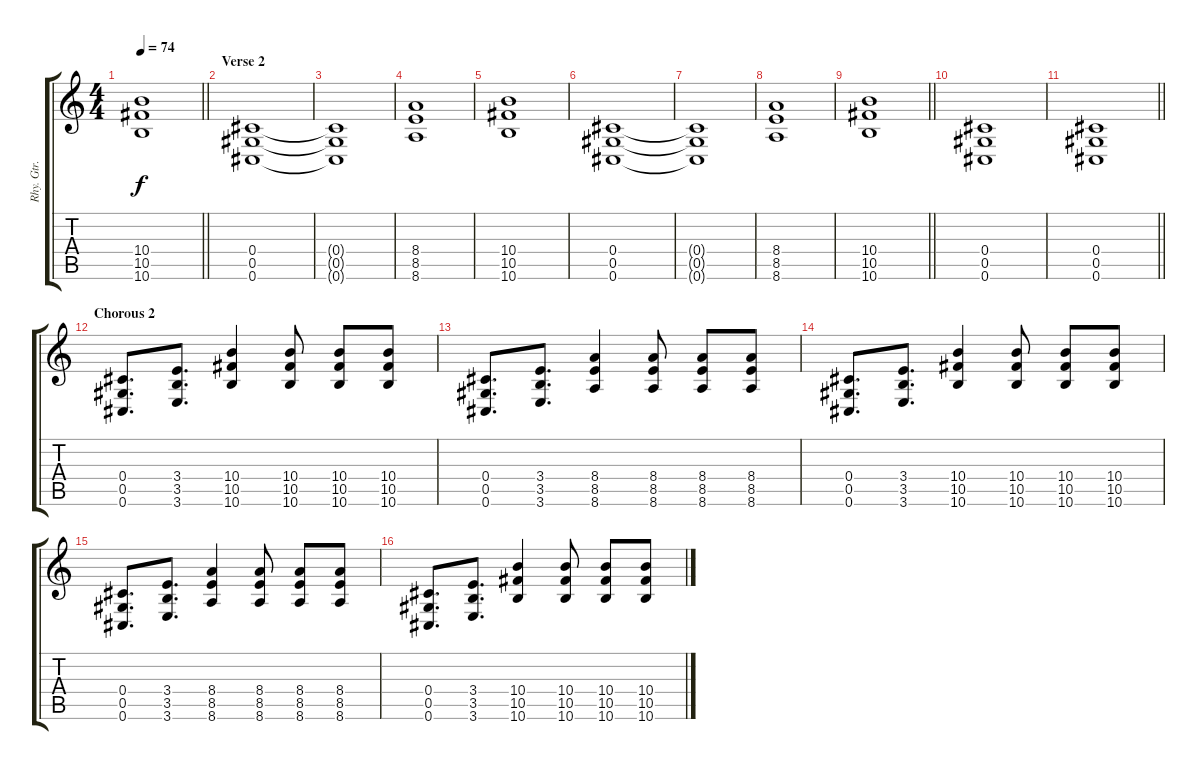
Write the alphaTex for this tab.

\track ("Rhy. Gtr. 2" "Rhy. Gtr. ") {instrument distortionguitar}
\staff {score tabs}
\tuning (Eb4 Bb3 Gb3 Db3 Ab2 Db2) {hide}
\ts (4 4)
\tempo 74
\clef g2
\barLineRight lightlight
\ks c
(10.4 10.5 10.6).1{dy f} |
\section ("" "Verse 2")
(0.4 0.5 0.6).1 |
(0.4{t} 0.5{t} 0.6{t}).1 |
(8.4 8.5 8.6).1 |
(10.4 10.5 10.6).1 |
(0.4 0.5 0.6).1 |
(0.4{t} 0.5{t} 0.6{t}).1 |
(8.4 8.5 8.6).1 |
\barLineRight lightlight
(10.4 10.5 10.6).1 |
\section ("" "")
(0.4 0.5 0.6).1 |
\barLineRight lightlight
(0.4 0.5 0.6).1 |
\section ("" "Chorous 2")
(0.4 0.5 0.6).8{d} (3.4 3.5 3.6).8{d} (10.4 10.5 10.6).4 (10.4 10.5 10.6).8 (10.4 10.5 10.6).8 (10.4 10.5 10.6).8 |
(0.4 0.5 0.6).8{d} (3.4 3.5 3.6).8{d} (8.4 8.5 8.6).4 (8.4 8.5 8.6).8 (8.4 8.5 8.6).8 (8.4 8.5 8.6).8 |
(0.4 0.5 0.6).8{d} (3.4 3.5 3.6).8{d} (10.4 10.5 10.6).4 (10.4 10.5 10.6).8 (10.4 10.5 10.6).8 (10.4 10.5 10.6).8 |
(0.4 0.5 0.6).8{d} (3.4 3.5 3.6).8{d} (8.4 8.5 8.6).4 (8.4 8.5 8.6).8 (8.4 8.5 8.6).8 (8.4 8.5 8.6).8 |
(0.4 0.5 0.6).8{d} (3.4 3.5 3.6).8{d} (10.4 10.5 10.6).4 (10.4 10.5 10.6).8 (10.4 10.5 10.6).8 (10.4 10.5 10.6).8
